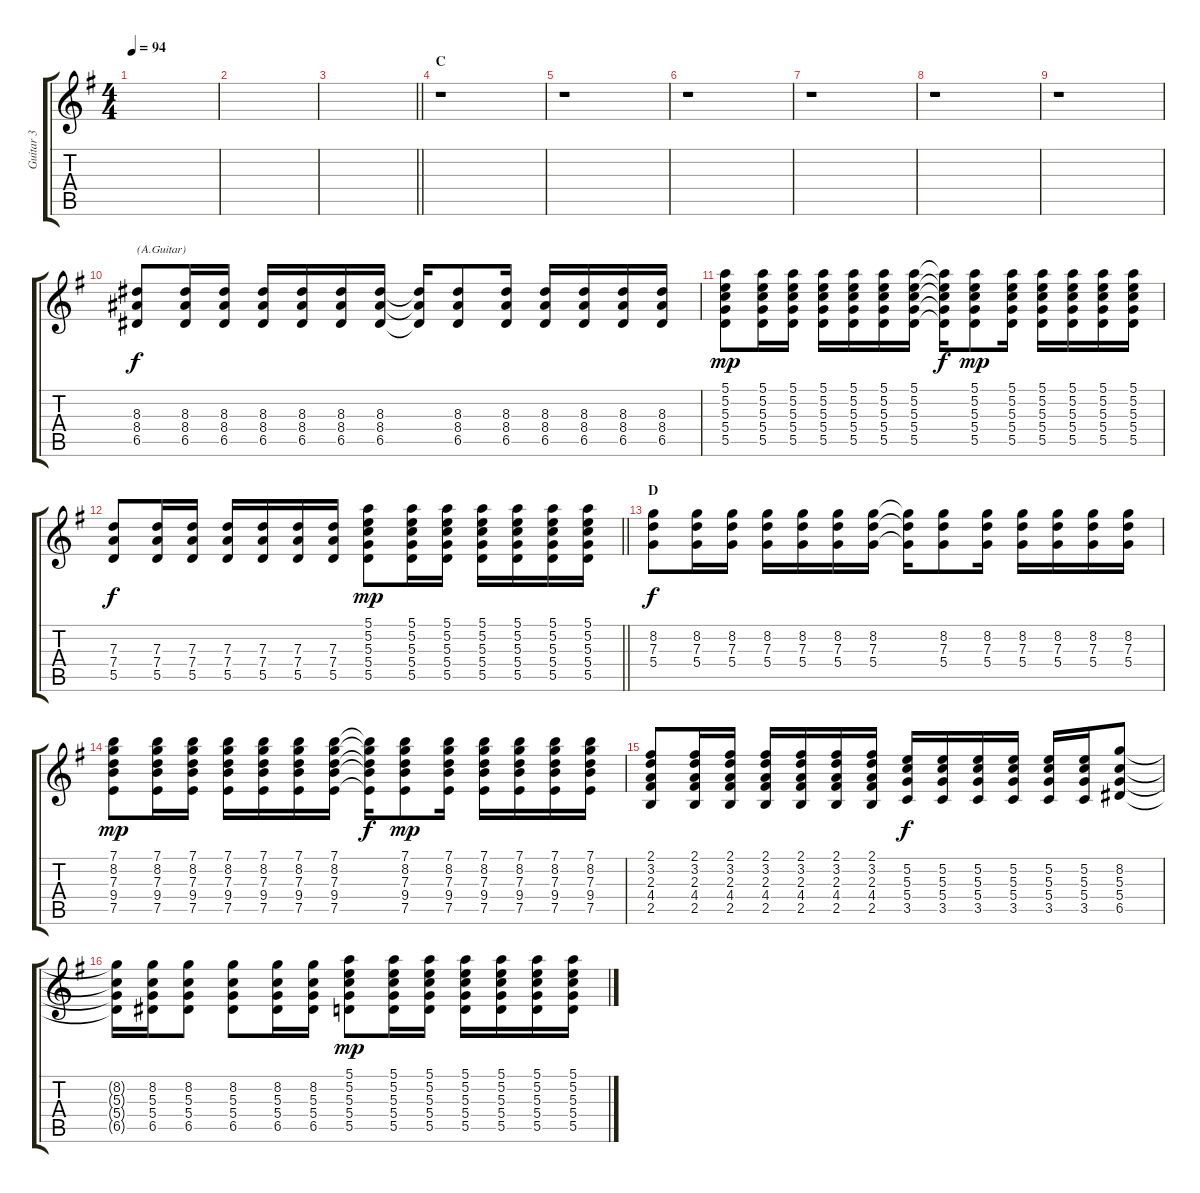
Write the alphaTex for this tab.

\track ("Guitar 3" "Guitar 3") {instrument acousticguitarsteel}
\staff {score tabs}
\tuning (E4 B3 G3 D3 A2 D2) {hide}
\ts (4 4)
\tempo 94
\clef g2
\ks g
|
|
\barLineRight lightlight
|
\section ("" "C")
r.1 |
r.1 |
r.1 |
r.1 |
r.1 |
r.1 |
(8.3 8.4 6.5).8{txt "(A.Guitar)"} (8.3 8.4 6.5).16 (8.3 8.4 6.5).16 (8.3 8.4 6.5).16 (8.3 8.4 6.5).16 (8.3 8.4 6.5).16 (8.3 8.4 6.5).16 (8.3{t} 8.4{t} 6.5{t}).16 (8.3 8.4 6.5).8 (8.3 8.4 6.5).16 (8.3 8.4 6.5).16 (8.3 8.4 6.5).16 (8.3 8.4 6.5).16 (8.3 8.4 6.5).16 |
(5.1 5.2 5.3 5.4 5.5).8{dy mp} (5.1 5.2 5.3 5.4 5.5).16 (5.1 5.2 5.3 5.4 5.5).16 (5.1 5.2 5.3 5.4 5.5).16 (5.1 5.2 5.3 5.4 5.5).16 (5.1 5.2 5.3 5.4 5.5).16 (5.1 5.2 5.3 5.4 5.5).16 (5.1{t} 5.2{t} 5.3{t} 5.4{t} 5.5{t}).16{dy f} (5.1 5.2 5.3 5.4 5.5).8{dy mp} (5.1 5.2 5.3 5.4 5.5).16 (5.1 5.2 5.3 5.4 5.5).16 (5.1 5.2 5.3 5.4 5.5).16 (5.1 5.2 5.3 5.4 5.5).16 (5.1 5.2 5.3 5.4 5.5).16 |
\barLineRight lightlight
(7.3 7.4 5.5).8{dy f} (7.3 7.4 5.5).16 (7.3 7.4 5.5).16 (7.3 7.4 5.5).16 (7.3 7.4 5.5).16 (7.3 7.4 5.5).16 (7.3 7.4 5.5).16 (5.1 5.2 5.3 5.4 5.5).8{dy mp} (5.1 5.2 5.3 5.4 5.5).16 (5.1 5.2 5.3 5.4 5.5).16 (5.1 5.2 5.3 5.4 5.5).16 (5.1 5.2 5.3 5.4 5.5).16 (5.1 5.2 5.3 5.4 5.5).16 (5.1 5.2 5.3 5.4 5.5).16 |
\section ("" "D")
(8.2 7.3 5.4).8{dy f} (8.2 7.3 5.4).16 (8.2 7.3 5.4).16 (8.2 7.3 5.4).16 (8.2 7.3 5.4).16 (8.2 7.3 5.4).16 (8.2 7.3 5.4).16 (8.2{t} 7.3{t} 5.4{t}).16 (8.2 7.3 5.4).8 (8.2 7.3 5.4).16 (8.2 7.3 5.4).16 (8.2 7.3 5.4).16 (8.2 7.3 5.4).16 (8.2 7.3 5.4).16 |
(7.1 8.2 7.3 9.4 7.5).8{dy mp} (7.1 8.2 7.3 9.4 7.5).16 (7.1 8.2 7.3 9.4 7.5).16 (7.1 8.2 7.3 9.4 7.5).16 (7.1 8.2 7.3 9.4 7.5).16 (7.1 8.2 7.3 9.4 7.5).16 (7.1 8.2 7.3 9.4 7.5).16 (7.1{t} 8.2{t} 7.3{t} 9.4{t} 7.5{t}).16{dy f} (7.1 8.2 7.3 9.4 7.5).8{dy mp} (7.1 8.2 7.3 9.4 7.5).16 (7.1 8.2 7.3 9.4 7.5).16 (7.1 8.2 7.3 9.4 7.5).16 (7.1 8.2 7.3 9.4 7.5).16 (7.1 8.2 7.3 9.4 7.5).16 |
(2.1 3.2 2.3 4.4 2.5).8 (2.1 3.2 2.3 4.4 2.5).16 (2.1 3.2 2.3 4.4 2.5).16 (2.1 3.2 2.3 4.4 2.5).16 (2.1 3.2 2.3 4.4 2.5).16 (2.1 3.2 2.3 4.4 2.5).16 (2.1 3.2 2.3 4.4 2.5).16 (5.2 5.3 5.4 3.5).16{dy f} (5.2 5.3 5.4 3.5).16 (5.2 5.3 5.4 3.5).16 (5.2 5.3 5.4 3.5).16 (5.2 5.3 5.4 3.5).16 (5.2 5.3 5.4 3.5).16 (8.2 5.3 5.4 6.5).8 |
(8.2{t} 5.3{t} 5.4{t} 6.5{t}).16 (8.2 5.3 5.4 6.5).16 (8.2 5.3 5.4 6.5).8 (8.2 5.3 5.4 6.5).8 (8.2 5.3 5.4 6.5).16 (8.2 5.3 5.4 6.5).16 (5.1 5.2 5.3 5.4 5.5).8{dy mp} (5.1 5.2 5.3 5.4 5.5).16 (5.1 5.2 5.3 5.4 5.5).16 (5.1 5.2 5.3 5.4 5.5).16 (5.1 5.2 5.3 5.4 5.5).16 (5.1 5.2 5.3 5.4 5.5).16 (5.1 5.2 5.3 5.4 5.5).16
